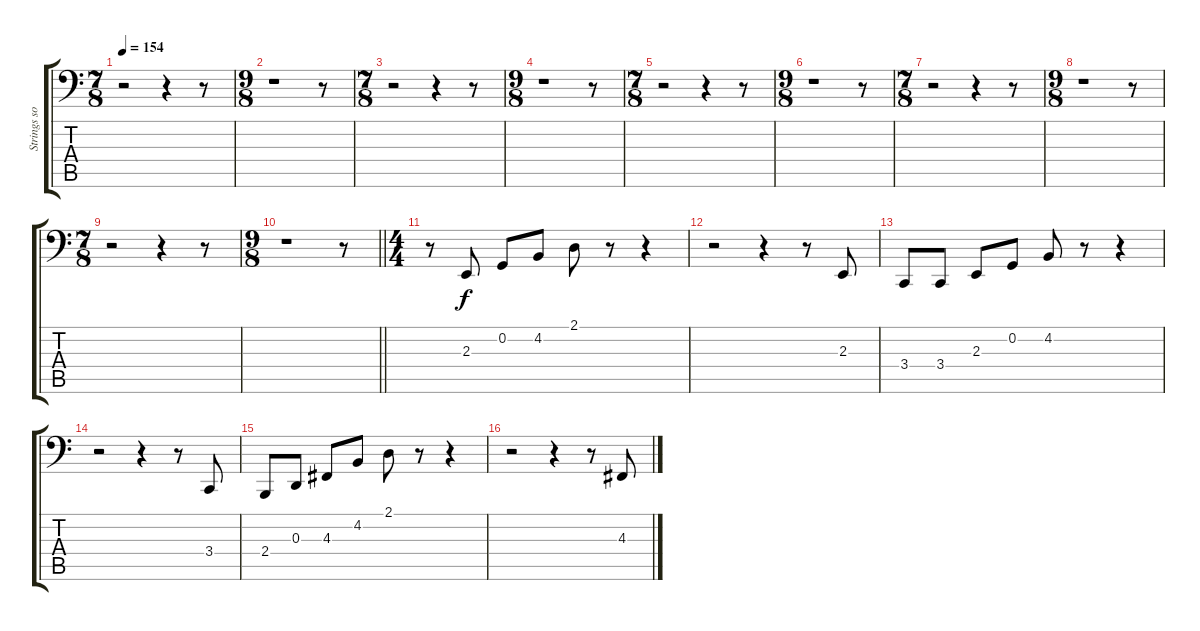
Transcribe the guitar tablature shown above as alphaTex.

\track ("Strings sound Pizzicato" "Strings so") {instrument pizzicatostrings}
\staff {score tabs}
\tuning (C3 G2 D2 A1 E1 B0) {hide}
\ts (7 8)
\tempo 154
\clef f4
\ks c
r.2{dy f} r.4 r.8 |
\ts (9 8)
r.1 r.8 |
\ts (7 8)
r.2 r.4 r.8 |
\ts (9 8)
r.1 r.8 |
\ts (7 8)
r.2 r.4 r.8 |
\ts (9 8)
r.1 r.8 |
\ts (7 8)
r.2 r.4 r.8 |
\ts (9 8)
r.1 r.8 |
\ts (7 8)
r.2 r.4 r.8 |
\ts (9 8)
\barLineRight lightlight
r.1 r.8 |
\ts (4 4)
r.8 2.3.8 0.2.8 4.2.8 2.1.8 r.8 r.4 |
r.2 r.4 r.8 2.3.8 |
3.4.8 3.4.8 2.3.8 0.2.8 4.2.8 r.8 r.4 |
r.2 r.4 r.8 3.4.8 |
2.4.8 0.3.8 4.3.8 4.2.8 2.1.8 r.8 r.4 |
r.2 r.4 r.8 4.3.8
